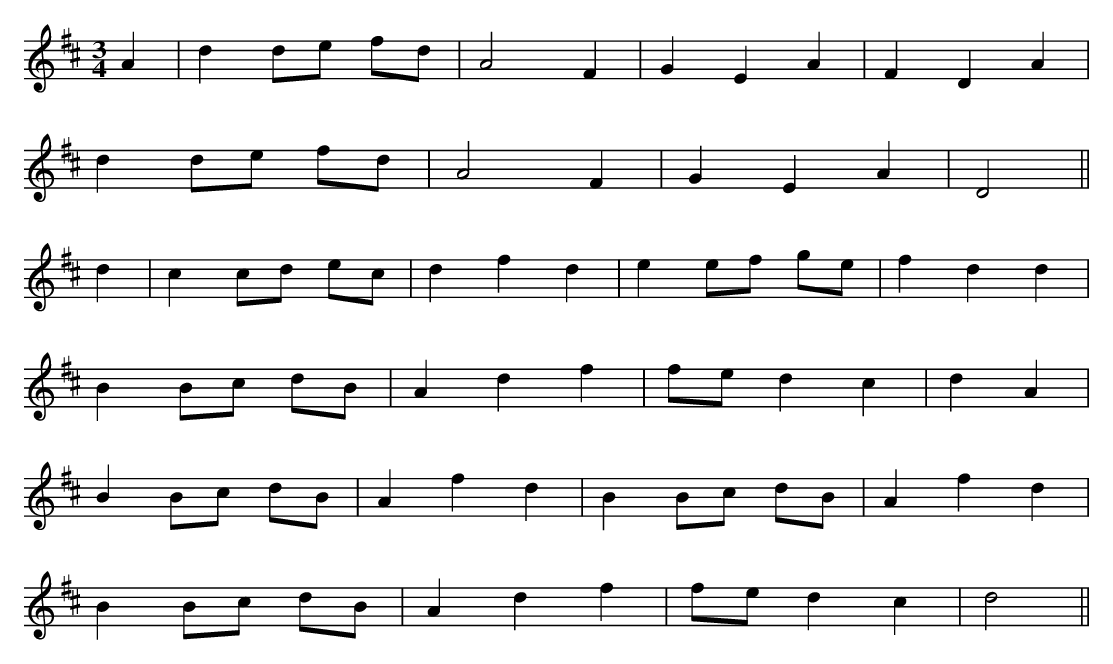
X:1
M:3/4
K:D
A2|d2 de fd|A4 F2|G2 E2 A2|F2 D2 A2|
d2 de fd|A4 F2|G2 E2 A2|D4||
d2|c2 cd ec|d2 f2 d2|e2 ef ge|f2 d2 d2|
B2 Bc dB|A2 d2 f2|fe d2 c2|d2 A2|
B2 Bc dB|A2 f2 d2|B2 Bc dB|A2 f2 d2|
B2 Bc dB|A2 d2 f2|fe d2 c2|d4||
